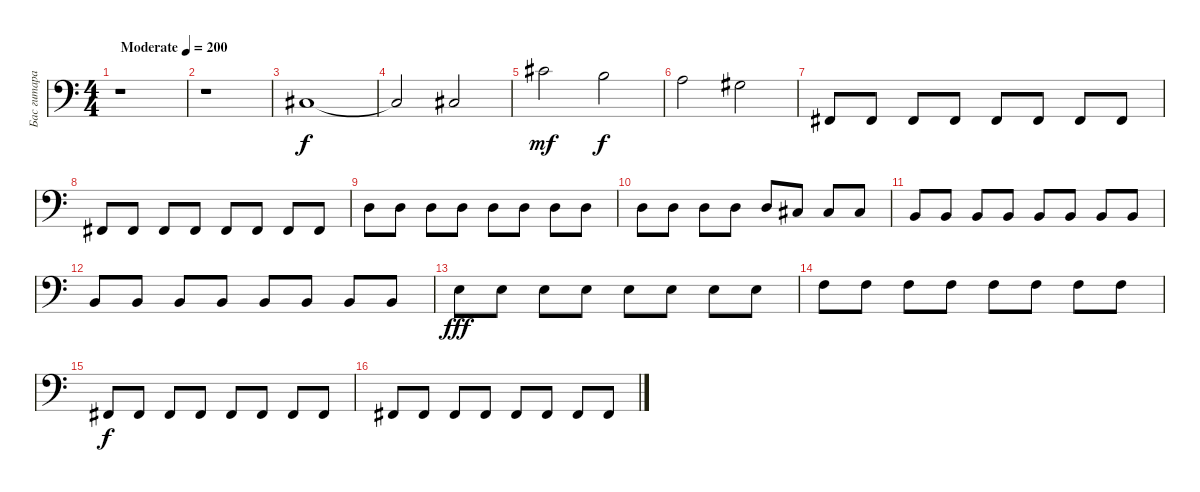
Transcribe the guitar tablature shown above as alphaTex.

\track ("Бас гитара" "Бас гитара") {instrument slapbass1}
\staff {score}
\tuning (G2 D2 A1 E1) {hide}
\ts (4 4)
\tempo (200 "Moderate")
\clef f4
\ks c
r.1{dy f instrument slapbass1} |
r.1 |
4.3.1 |
4.3{t}.2 4.3.2 |
6.1.2{dy mf} 4.1.2{dy f} |
2.1.2 1.1.2 |
2.4.8 2.4.8 2.4.8 2.4.8 2.4.8 2.4.8 2.4.8 2.4.8 |
2.4.8 2.4.8 2.4.8 2.4.8 2.4.8 2.4.8 2.4.8 2.4.8 |
0.2.8 0.2.8 0.2.8 0.2.8 0.2.8 0.2.8 0.2.8 0.2.8 |
0.2.8 0.2.8 0.2.8 0.2.8 0.2.8 4.3.8 4.3.8 4.3.8 |
2.3.8 2.3.8 2.3.8 2.3.8 2.3.8 2.3.8 2.3.8 2.3.8 |
2.3.8 2.3.8 2.3.8 2.3.8 2.3.8 2.3.8 2.3.8 2.3.8 |
2.2.8{dy fff} 2.2.8 2.2.8 2.2.8 2.2.8 2.2.8 2.2.8 2.2.8 |
3.2.8 3.2.8 3.2.8 3.2.8 3.2.8 3.2.8 3.2.8 3.2.8 |
2.4.8{dy f} 2.4.8 2.4.8 2.4.8 2.4.8 2.4.8 2.4.8 2.4.8 |
2.4.8 2.4.8 2.4.8 2.4.8 2.4.8 2.4.8 2.4.8 2.4.8
